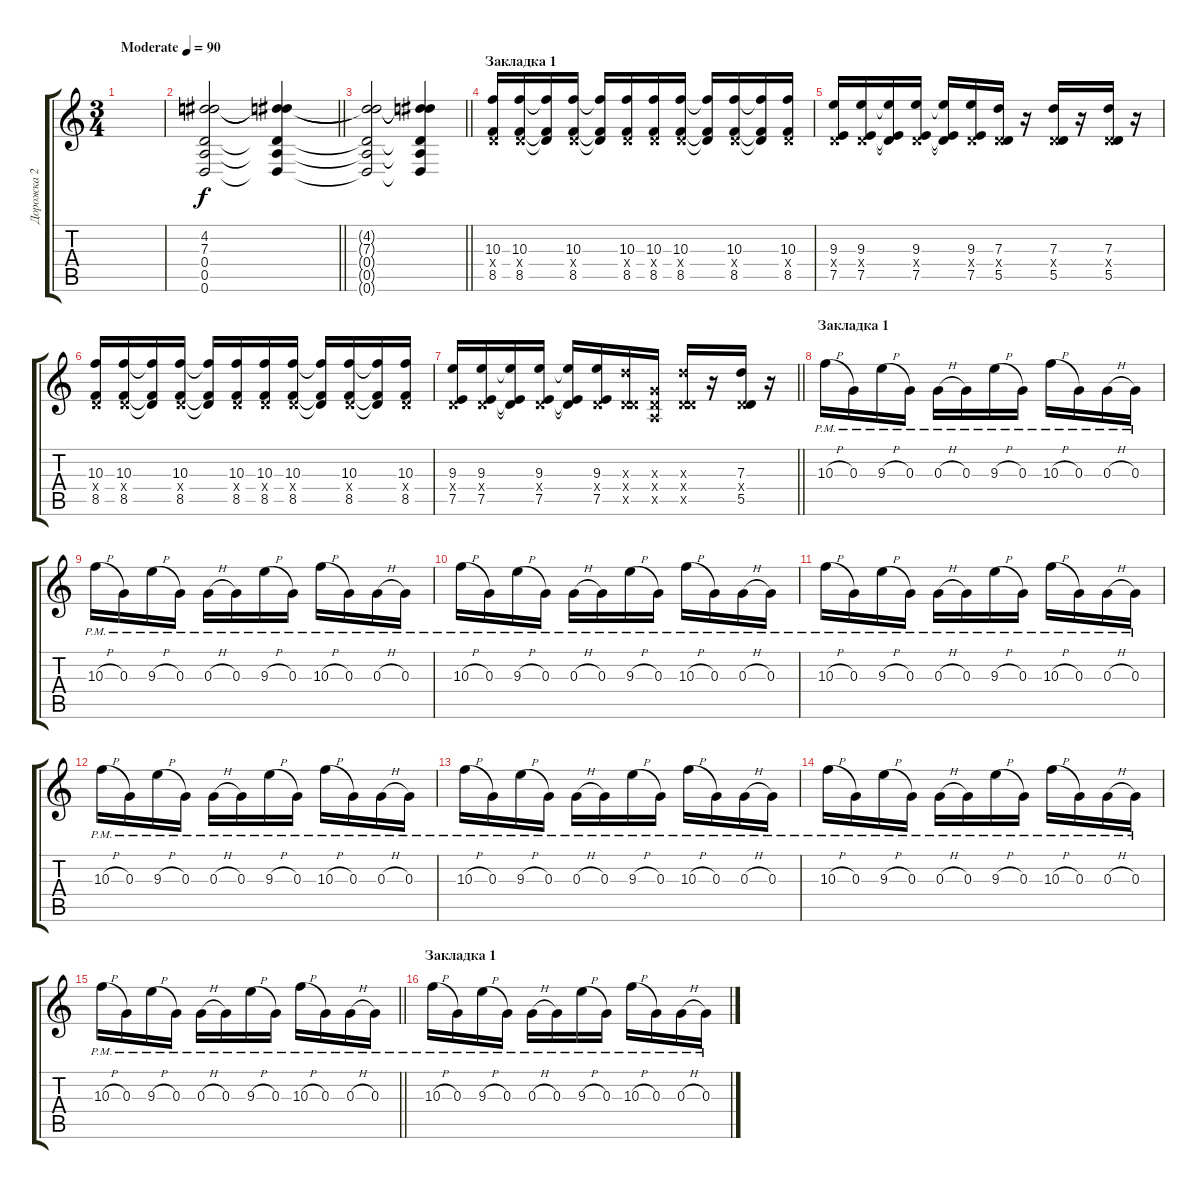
\track ("Дорожка 2" "Дорожка 2") {instrument distortionguitar}
\staff {score tabs}
\tuning (E4 B3 G3 D3 A2 D2) {hide}
\ts (3 4)
\tempo (90 "Moderate")
\clef g2
\ks c
|
\barLineRight lightlight
(4.2 7.3 0.4 0.5 0.6).2 (4.2{t} 7.3{t} 0.4{t} 0.5{t} 0.6{t}).4 |
\barLineRight lightlight
(4.2{t} 7.3{t} 0.4{t} 0.5{t} 0.6{t}).2 (4.2{t} 7.3{t} 0.4{t} 0.5{t} 0.6{t}).4 |
\section ("" "Закладка 1")
(10.3 0.4{x} 8.5).16 (10.3 0.4{x} 8.5).16 (10.3{t} 0.4{t} 8.5{t}).16 (10.3 0.4{x} 8.5).16 (10.3{t} 0.4{t} 8.5{t}).16 (10.3 0.4{x} 8.5).16 (10.3 0.4{x} 8.5).16 (10.3 0.4{x} 8.5).16 (10.3{t} 0.4{t} 8.5{t}).16 (10.3 0.4{x} 8.5).16 (10.3{t} 0.4{t} 8.5{t}).16 (10.3 0.4{x} 8.5).16 |
(9.3 0.4{x} 7.5).16 (9.3 0.4{x} 7.5).16 (9.3{t} 0.4{t} 7.5{t}).16 (9.3 0.4{x} 7.5).16 (9.3{t} 0.4{t} 7.5{t}).16 (9.3 0.4{x} 7.5).16 (7.3 0.4{x} 5.5).16 r.16 (7.3 0.4{x} 5.5).16 r.16 (7.3 0.4{x} 5.5).16 r.16 |
(10.3 0.4{x} 8.5).16 (10.3 0.4{x} 8.5).16 (10.3{t} 0.4{t} 8.5{t}).16 (10.3 0.4{x} 8.5).16 (10.3{t} 0.4{t} 8.5{t}).16 (10.3 0.4{x} 8.5).16 (10.3 0.4{x} 8.5).16 (10.3 0.4{x} 8.5).16 (10.3{t} 0.4{t} 8.5{t}).16 (10.3 0.4{x} 8.5).16 (10.3{t} 0.4{t} 8.5{t}).16 (10.3 0.4{x} 8.5).16 |
\barLineRight lightlight
(9.3 0.4{x} 7.5).16 (9.3 0.4{x} 7.5).16 (9.3{t} 0.4{t} 7.5{t}).16 (9.3 0.4{x} 7.5).16 (9.3{t} 0.4{t} 7.5{t}).16 (9.3 0.4{x} 7.5).16 (7.3{x} 0.4{x} 5.5{x}).16 (0.3{x} 0.4{x} 0.5{x}).16 (7.3{x} 0.4{x} 5.5{x}).16 r.16 (7.3 0.4{x} 5.5).16 r.16 |
\section ("" "Закладка 1")
10.3{h pm}.16 0.3{pm}.16 9.3{h pm}.16 0.3{pm}.16 0.3{h pm}.16 0.3{pm}.16 9.3{h pm}.16 0.3{pm}.16 10.3{h pm}.16 0.3{pm}.16 0.3{h pm}.16 0.3{pm}.16 |
10.3{h pm}.16 0.3{pm}.16 9.3{h pm}.16 0.3{pm}.16 0.3{h pm}.16 0.3{pm}.16 9.3{h pm}.16 0.3{pm}.16 10.3{h pm}.16 0.3{pm}.16 0.3{h pm}.16 0.3{pm}.16 |
10.3{h pm}.16 0.3{pm}.16 9.3{h pm}.16 0.3{pm}.16 0.3{h pm}.16 0.3{pm}.16 9.3{h pm}.16 0.3{pm}.16 10.3{h pm}.16 0.3{pm}.16 0.3{h pm}.16 0.3{pm}.16 |
10.3{h pm}.16 0.3{pm}.16 9.3{h pm}.16 0.3{pm}.16 0.3{h pm}.16 0.3{pm}.16 9.3{h pm}.16 0.3{pm}.16 10.3{h pm}.16 0.3{pm}.16 0.3{h pm}.16 0.3{pm}.16 |
10.3{h pm}.16 0.3{pm}.16 9.3{h pm}.16 0.3{pm}.16 0.3{h pm}.16 0.3{pm}.16 9.3{h pm}.16 0.3{pm}.16 10.3{h pm}.16 0.3{pm}.16 0.3{h pm}.16 0.3{pm}.16 |
10.3{h pm}.16 0.3{pm}.16 9.3{h pm}.16 0.3{pm}.16 0.3{h pm}.16 0.3{pm}.16 9.3{h pm}.16 0.3{pm}.16 10.3{h pm}.16 0.3{pm}.16 0.3{h pm}.16 0.3{pm}.16 |
10.3{h pm}.16 0.3{pm}.16 9.3{h pm}.16 0.3{pm}.16 0.3{h pm}.16 0.3{pm}.16 9.3{h pm}.16 0.3{pm}.16 10.3{h pm}.16 0.3{pm}.16 0.3{h pm}.16 0.3{pm}.16 |
\barLineRight lightlight
10.3{h pm}.16 0.3{pm}.16 9.3{h pm}.16 0.3{pm}.16 0.3{h pm}.16 0.3{pm}.16 9.3{h pm}.16 0.3{pm}.16 10.3{h pm}.16 0.3{pm}.16 0.3{h pm}.16 0.3{pm}.16 |
\section ("" "Закладка 1")
10.3{h pm}.16 0.3{pm}.16 9.3{h pm}.16 0.3{pm}.16 0.3{h pm}.16 0.3{pm}.16 9.3{h pm}.16 0.3{pm}.16 10.3{h pm}.16 0.3{pm}.16 0.3{h pm}.16 0.3{pm}.16
